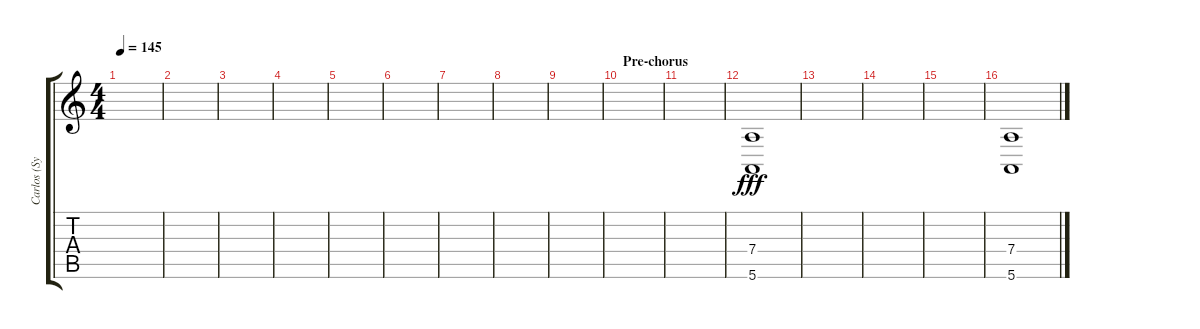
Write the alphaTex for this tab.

\track ("Carlos (Synth 1)" "Carlos (Sy") {instrument drawbarorgan}
\staff {score tabs}
\tuning (E4 B3 G3 D3 A2 E2) {hide}
\ts (4 4)
\tempo 145
\clef g2
\ks c
|
|
|
|
|
|
|
|
|
\section ("" "Pre-chorus")
|
|
(7.4 5.6).1{dy fff volume 16 balance 8 instrument acousticgrandpiano} |
|
|
|
(7.4 5.6).1
